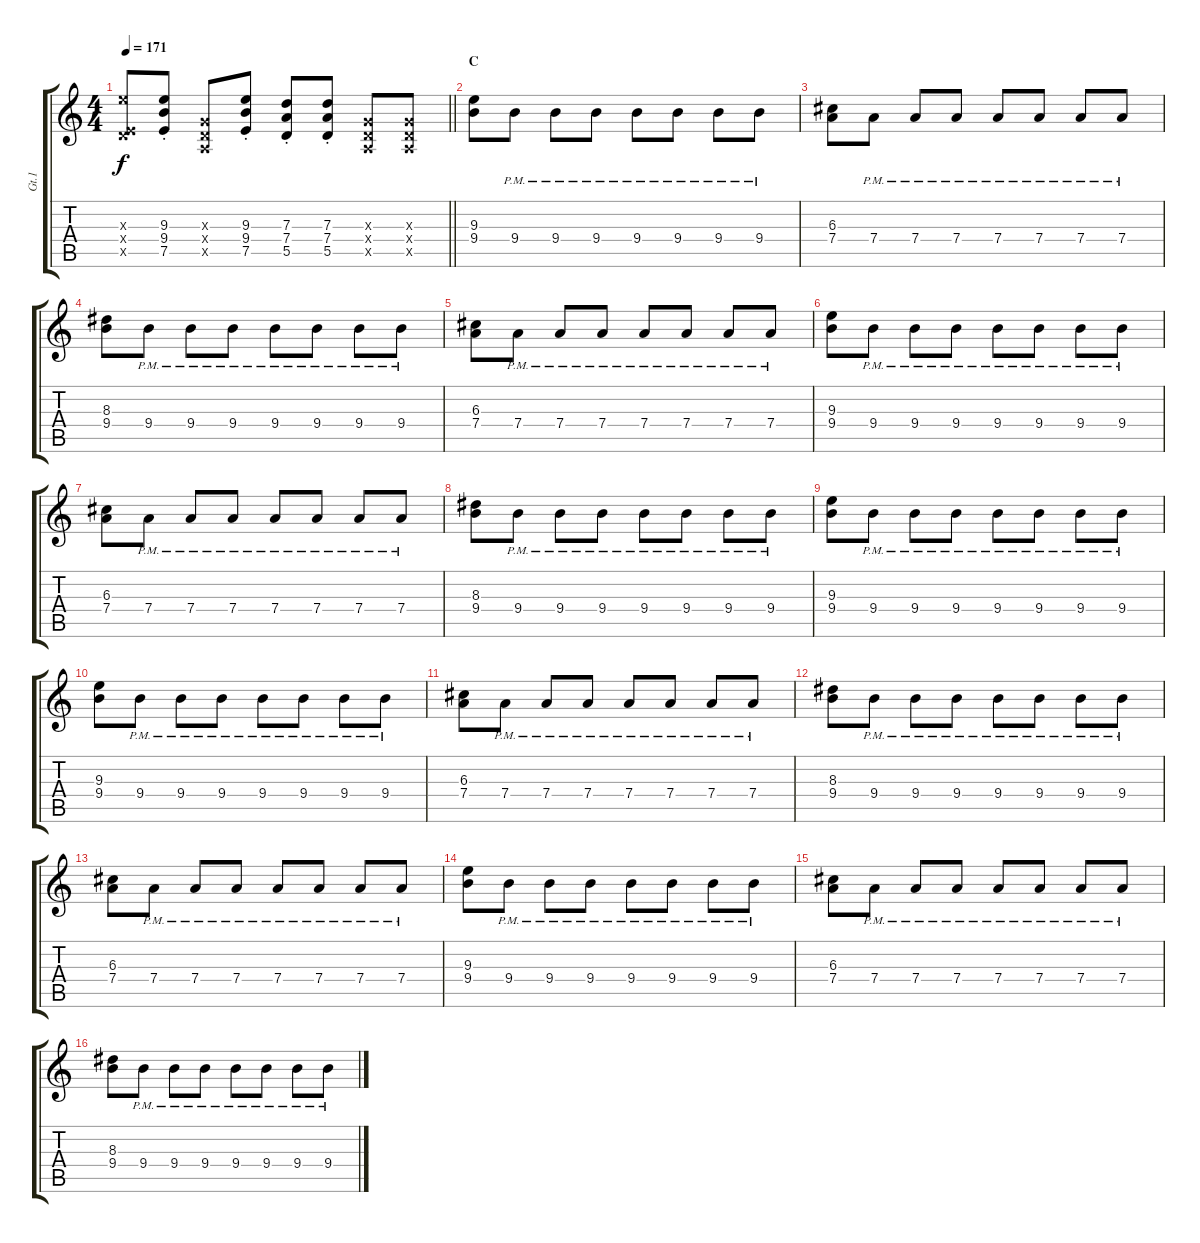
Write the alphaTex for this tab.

\track ("Gt.1" "Gt.1") {instrument overdrivenguitar}
\staff {score tabs}
\tuning (E4 B3 G3 D3 A2 E2) {hide}
\ts (4 4)
\tempo 171
\clef g2
\barLineRight lightlight
\ks c
(9.3{x} 0.4{x} 7.5{x}).8{dy f} (9.3{st} 9.4 7.5{st}).8 (0.3{x} 0.4{x} 0.5{x}).8 (9.3{st} 9.4 7.5{st}).8 (7.3{st} 7.4 5.5{st}).8 (7.3{st} 7.4 5.5{st}).8 (0.3{x} 0.4{x} 0.5{x}).8 (0.3{x} 0.4{x} 0.5{x}).8 |
\section ("" "C")
(9.3 9.4).8 9.4{pm}.8 9.4{pm}.8 9.4{pm}.8 9.4{pm}.8 9.4{pm}.8 9.4{pm}.8 9.4{pm}.8 |
(6.3 7.4).8 7.4{pm}.8 7.4{pm}.8 7.4{pm}.8 7.4{pm}.8 7.4{pm}.8 7.4{pm}.8 7.4{pm}.8 |
(8.3 9.4).8 9.4{pm}.8 9.4{pm}.8 9.4{pm}.8 9.4{pm}.8 9.4{pm}.8 9.4{pm}.8 9.4{pm}.8 |
(6.3 7.4).8 7.4{pm}.8 7.4{pm}.8 7.4{pm}.8 7.4{pm}.8 7.4{pm}.8 7.4{pm}.8 7.4{pm}.8 |
(9.3 9.4).8 9.4{pm}.8 9.4{pm}.8 9.4{pm}.8 9.4{pm}.8 9.4{pm}.8 9.4{pm}.8 9.4{pm}.8 |
(6.3 7.4).8 7.4{pm}.8 7.4{pm}.8 7.4{pm}.8 7.4{pm}.8 7.4{pm}.8 7.4{pm}.8 7.4{pm}.8 |
(8.3 9.4).8 9.4{pm}.8 9.4{pm}.8 9.4{pm}.8 9.4{pm}.8 9.4{pm}.8 9.4{pm}.8 9.4{pm}.8 |
(9.3 9.4).8 9.4{pm}.8 9.4{pm}.8 9.4{pm}.8 9.4{pm}.8 9.4{pm}.8 9.4{pm}.8 9.4{pm}.8 |
(9.3 9.4).8 9.4{pm}.8 9.4{pm}.8 9.4{pm}.8 9.4{pm}.8 9.4{pm}.8 9.4{pm}.8 9.4{pm}.8 |
(6.3 7.4).8 7.4{pm}.8 7.4{pm}.8 7.4{pm}.8 7.4{pm}.8 7.4{pm}.8 7.4{pm}.8 7.4{pm}.8 |
(8.3 9.4).8 9.4{pm}.8 9.4{pm}.8 9.4{pm}.8 9.4{pm}.8 9.4{pm}.8 9.4{pm}.8 9.4{pm}.8 |
(6.3 7.4).8 7.4{pm}.8 7.4{pm}.8 7.4{pm}.8 7.4{pm}.8 7.4{pm}.8 7.4{pm}.8 7.4{pm}.8 |
(9.3 9.4).8 9.4{pm}.8 9.4{pm}.8 9.4{pm}.8 9.4{pm}.8 9.4{pm}.8 9.4{pm}.8 9.4{pm}.8 |
(6.3 7.4).8 7.4{pm}.8 7.4{pm}.8 7.4{pm}.8 7.4{pm}.8 7.4{pm}.8 7.4{pm}.8 7.4{pm}.8 |
(8.3 9.4).8 9.4{pm}.8 9.4{pm}.8 9.4{pm}.8 9.4{pm}.8 9.4{pm}.8 9.4{pm}.8 9.4{pm}.8
